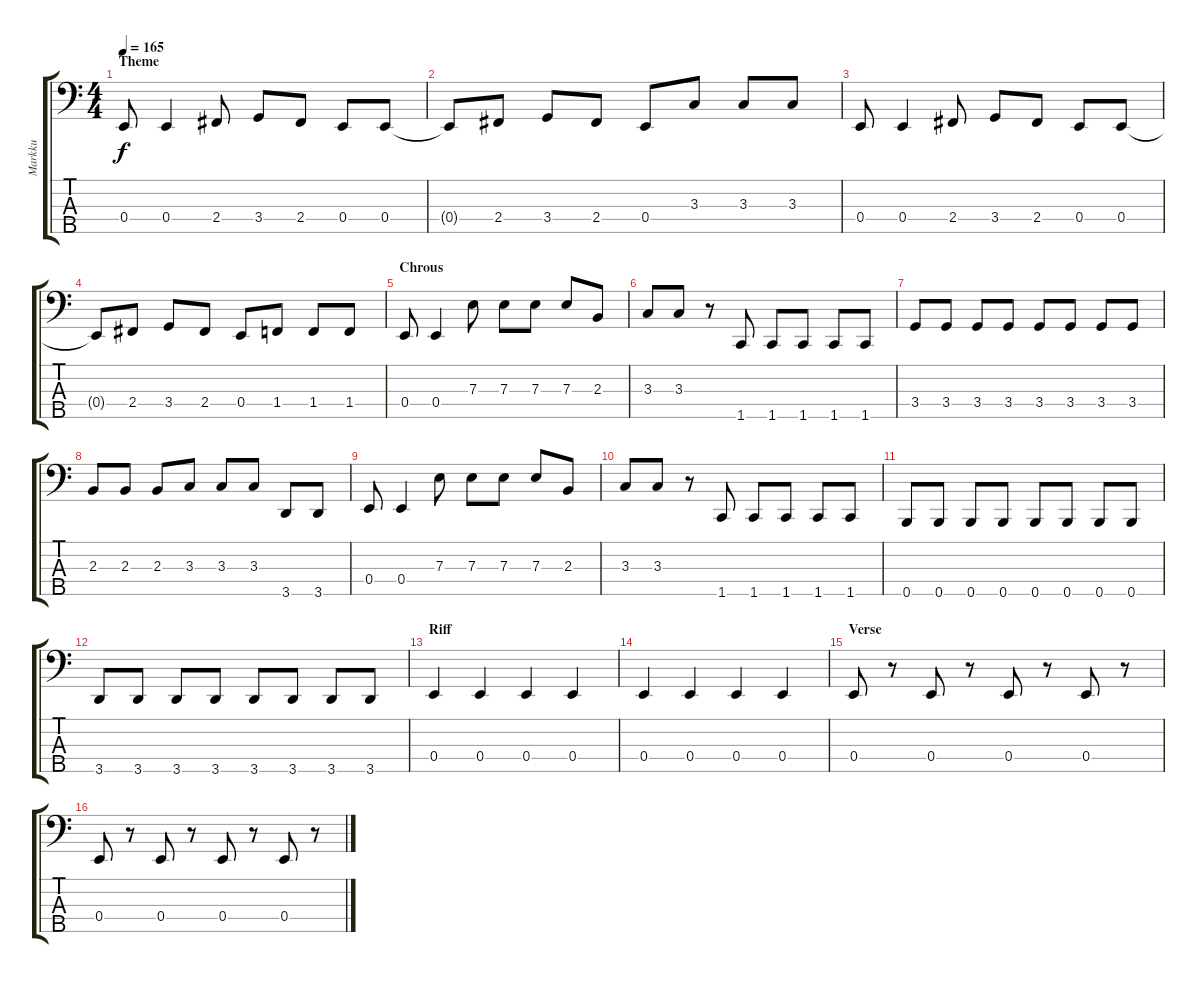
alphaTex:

\track ("Markku" "Markku") {instrument electricbassfinger}
\staff {score tabs}
\tuning (G2 D2 A1 E1 B0) {hide}
\ts (4 4)
\section ("" "Theme")
\tempo 165
\clef f4
\ks c
0.4.8{dy f} 0.4.4 2.4.8 3.4.8 2.4.8 0.4.8 0.4.8 |
0.4{t}.8 2.4.8 3.4.8 2.4.8 0.4.8 3.3.8 3.3.8 3.3.8 |
0.4.8 0.4.4 2.4.8 3.4.8 2.4.8 0.4.8 0.4.8 |
0.4{t}.8 2.4.8 3.4.8 2.4.8 0.4.8 1.4.8 1.4.8 1.4.8 |
\section ("" "Chrous")
0.4.8 0.4.4 7.3.8 7.3.8 7.3.8 7.3.8 2.3.8 |
3.3.8 3.3.8 r.8 1.5.8 1.5.8 1.5.8 1.5.8 1.5.8 |
3.4.8 3.4.8 3.4.8 3.4.8 3.4.8 3.4.8 3.4.8 3.4.8 |
2.3.8 2.3.8 2.3.8 3.3.8 3.3.8 3.3.8 3.5.8 3.5.8 |
0.4.8 0.4.4 7.3.8 7.3.8 7.3.8 7.3.8 2.3.8 |
3.3.8 3.3.8 r.8 1.5.8 1.5.8 1.5.8 1.5.8 1.5.8 |
0.5.8 0.5.8 0.5.8 0.5.8 0.5.8 0.5.8 0.5.8 0.5.8 |
3.5.8 3.5.8 3.5.8 3.5.8 3.5.8 3.5.8 3.5.8 3.5.8 |
\section ("" "Riff")
0.4.4 0.4.4 0.4.4 0.4.4 |
0.4.4 0.4.4 0.4.4 0.4.4 |
\section ("" "Verse")
0.4.8 r.8 0.4.8 r.8 0.4.8 r.8 0.4.8 r.8 |
0.4.8 r.8 0.4.8 r.8 0.4.8 r.8 0.4.8 r.8
